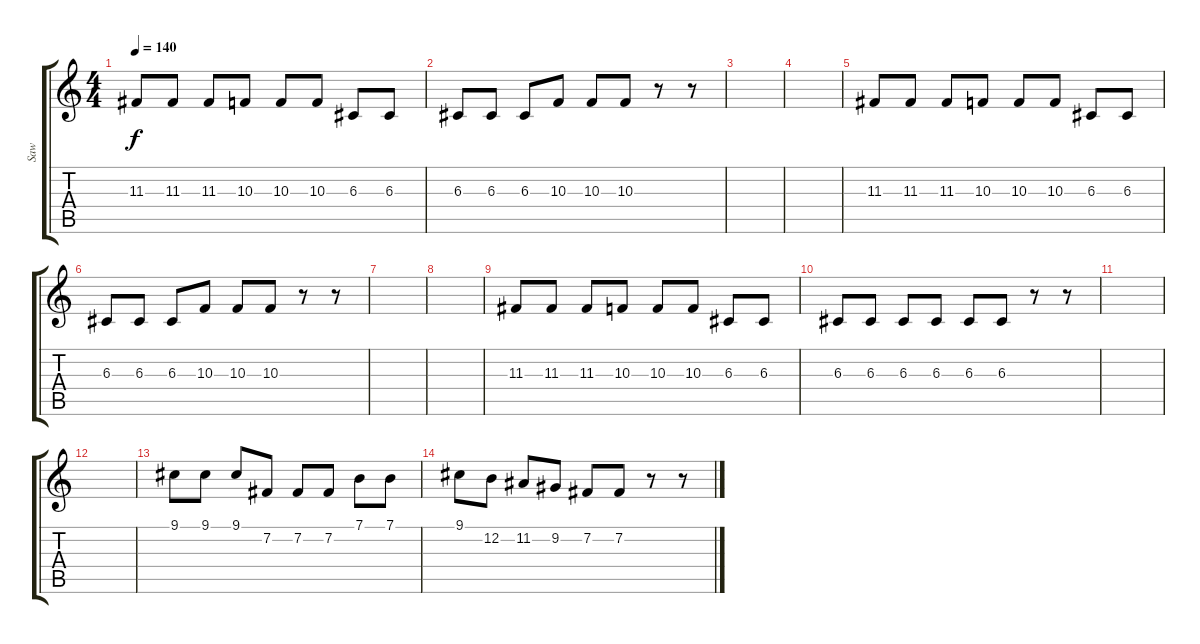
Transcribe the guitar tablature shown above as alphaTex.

\track ("Saw" "Saw") {instrument lead2sawtooth}
\staff {score tabs}
\tuning (E4 B3 G3 D3 A2 E2) {hide}
\ts (4 4)
\tempo 140
\clef g2
\ks c
11.3.8{dy f instrument pad3polysynth} 11.3.8 11.3.8 10.3.8 10.3.8 10.3.8 6.3.8 6.3.8 |
6.3.8 6.3.8 6.3.8 10.3.8 10.3.8 10.3.8 r.8 r.8 |
|
|
11.3.8 11.3.8 11.3.8 10.3.8 10.3.8 10.3.8 6.3.8 6.3.8 |
6.3.8 6.3.8 6.3.8 10.3.8 10.3.8 10.3.8 r.8 r.8 |
|
|
11.3.8 11.3.8 11.3.8 10.3.8 10.3.8 10.3.8 6.3.8 6.3.8 |
6.3.8 6.3.8 6.3.8 6.3.8 6.3.8 6.3.8 r.8 r.8 |
|
|
9.1.8 9.1.8 9.1.8 7.2.8 7.2.8 7.2.8 7.1.8 7.1.8 |
9.1.8 12.2.8 11.2.8 9.2.8 7.2.8 7.2.8 r.8 r.8
